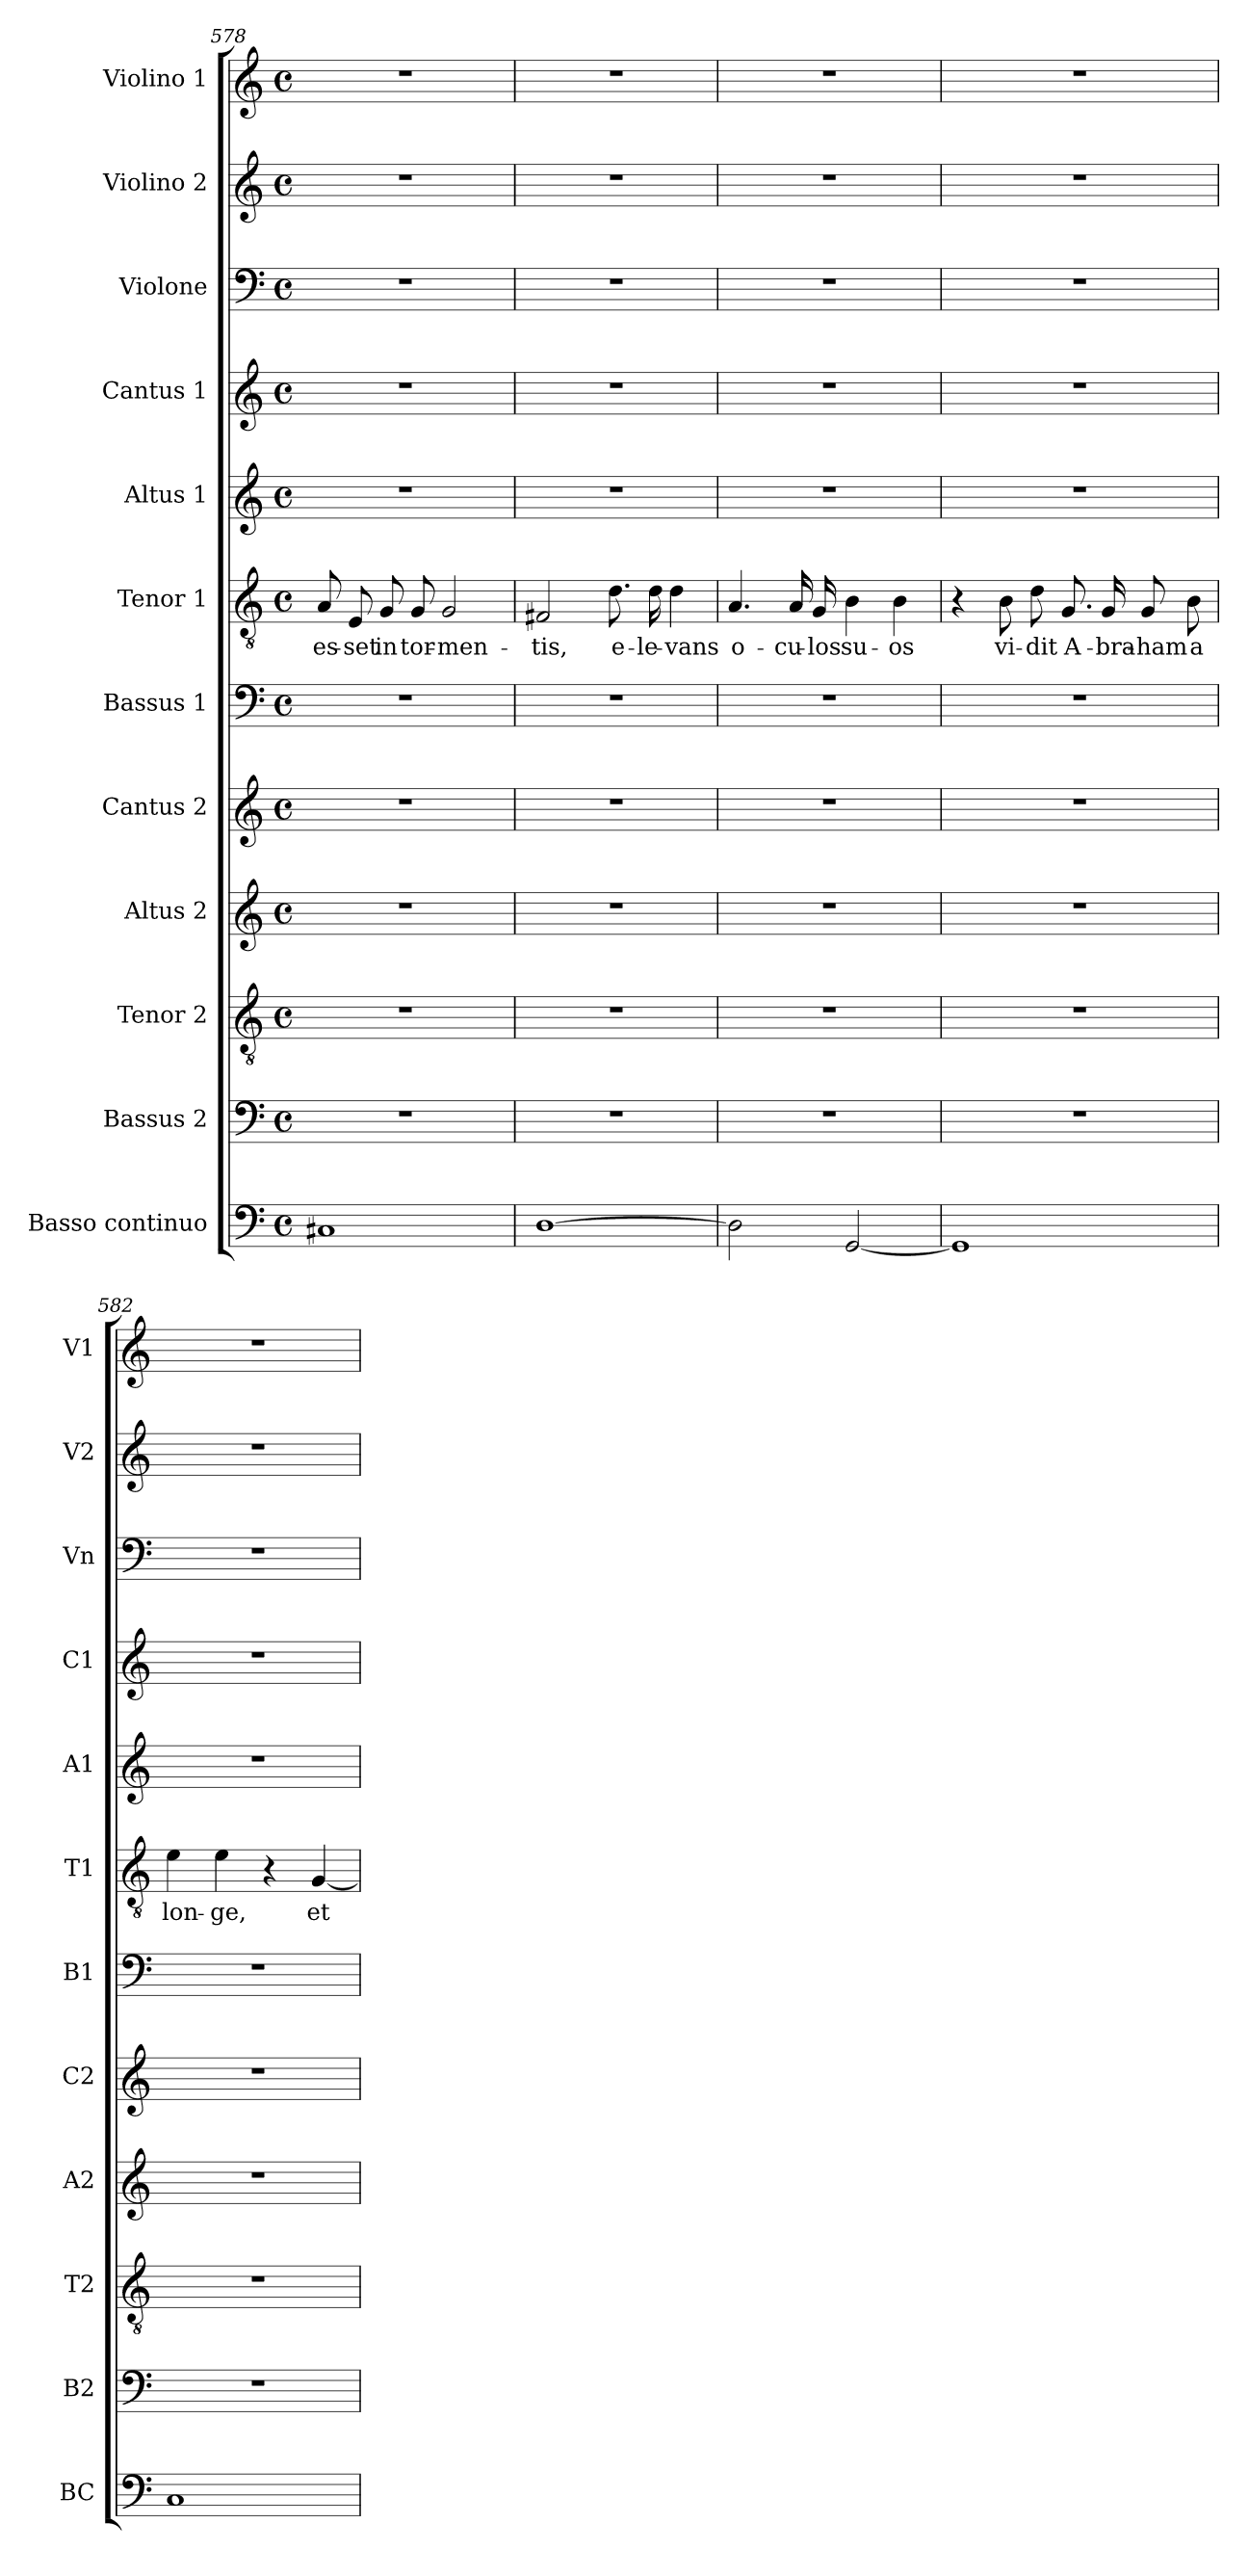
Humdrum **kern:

**kern	**kern	**kern	**kern	**kern	**kern	**kern	**text	**kern	**kern	**kern	**kern	**kern
*part12	*part11	*part10	*part9	*part8	*part7	*part6	*part6	*part5	*part4	*part3	*part2	*part1
*staff12	*staff11	*staff10	*staff9	*staff8	*staff7	*staff6	*staff6	*staff5	*staff4	*staff3	*staff2	*staff1
*I"Basso continuo	*I"Bassus 2	*I"Tenor 2	*I"Altus 2	*I"Cantus 2	*I"Bassus 1	*I"Tenor 1	*	*I"Altus 1	*I"Cantus 1	*I"Violone	*I"Violino 2	*I"Violino 1
*I'BC	*I'B2	*I'T2	*I'A2	*I'C2	*I'B1	*I'T1	*	*I'A1	*I'C1	*I'Vn	*I'V2	*I'V1
*clefF4	*clefF4	*clefGv2	*clefG2	*clefG2	*clefF4	*clefGv2	*	*clefG2	*clefG2	*clefF4	*clefG2	*clefG2
*ITrd7c12	*	*	*	*	*	*	*	*	*	*ITrd7c12	*	*
*k[]	*k[]	*k[]	*k[]	*k[]	*k[]	*k[]	*	*k[]	*k[]	*k[]	*k[]	*k[]
*C:	*C:	*C:	*C:	*C:	*C:	*C:	*	*C:	*C:	*C:	*C:	*C:
*M4/4	*M4/4	*M4/4	*M4/4	*M4/4	*M4/4	*M4/4	*	*M4/4	*M4/4	*M4/4	*M4/4	*M4/4
*met(c)	*met(c)	*met(c)	*met(c)	*met(c)	*met(c)	*met(c)	*	*met(c)	*met(c)	*met(c)	*met(c)	*met(c)
=578	=578	=578	=578	=578	=578	=578	=578	=578	=578	=578	=578	=578
!	!	!	!	!	!	!	!LO:LY:b	!	!	!	!	!
1CC#X	1r	1r	1r	1r	1r	8A/	es-	1r	1r	1r	1r	1r
!	!	!	!	!	!	!	!LO:LY:b	!	!	!	!	!
.	.	.	.	.	.	8E/	-set	.	.	.	.	.
!	!	!	!	!	!	!	!LO:LY:b	!	!	!	!	!
.	.	.	.	.	.	8G/	in	.	.	.	.	.
!	!	!	!	!	!	!	!LO:LY:b	!	!	!	!	!
.	.	.	.	.	.	8G/	tor-	.	.	.	.	.
!	!	!	!	!	!	!	!LO:LY:b	!	!	!	!	!
.	.	.	.	.	.	2G/	-men-	.	.	.	.	.
!!LO:PB:g=z
=579	=579	=579	=579	=579	=579	=579	=579	=579	=579	=579	=579	=579
!	!	!	!	!	!	!	!LO:LY:b	!	!	!	!	!
[1DD	1r	1r	1r	1r	1r	2F#X/	-tis,	1r	1r	1r	1r	1r
!	!	!	!	!	!	!	!LO:LY:b	!	!	!	!	!
.	.	.	.	.	.	8.d\	e-	.	.	.	.	.
!	!	!	!	!	!	!	!LO:LY:b	!	!	!	!	!
.	.	.	.	.	.	16d\	-le-	.	.	.	.	.
!	!	!	!	!	!	!	!LO:LY:b	!	!	!	!	!
.	.	.	.	.	.	4d\	-vans	.	.	.	.	.
=580	=580	=580	=580	=580	=580	=580	=580	=580	=580	=580	=580	=580
!	!	!	!	!	!	!	!LO:LY:b	!	!	!	!	!
2DD\]	1r	1r	1r	1r	1r	4.A/	o-	1r	1r	1r	1r	1r
!	!	!	!	!	!	!	!LO:LY:b	!	!	!	!	!
.	.	.	.	.	.	16A/	-cu-	.	.	.	.	.
!	!	!	!	!	!	!	!LO:LY:b	!	!	!	!	!
.	.	.	.	.	.	16G/	-los	.	.	.	.	.
!	!	!	!	!	!	!	!LO:LY:b	!	!	!	!	!
[2GGG/	.	.	.	.	.	4B\	su-	.	.	.	.	.
!	!	!	!	!	!	!	!LO:LY:b	!	!	!	!	!
.	.	.	.	.	.	4B\	-os	.	.	.	.	.
=581	=581	=581	=581	=581	=581	=581	=581	=581	=581	=581	=581	=581
1GGG]	1r	1r	1r	1r	1r	4r	.	1r	1r	1r	1r	1r
!	!	!	!	!	!	!	!LO:LY:b	!	!	!	!	!
.	.	.	.	.	.	8B\	vi-	.	.	.	.	.
!	!	!	!	!	!	!	!LO:LY:b	!	!	!	!	!
.	.	.	.	.	.	8d\	-dit	.	.	.	.	.
!	!	!	!	!	!	!	!LO:LY:b	!	!	!	!	!
.	.	.	.	.	.	8.G/	A-	.	.	.	.	.
!	!	!	!	!	!	!	!LO:LY:b	!	!	!	!	!
.	.	.	.	.	.	16G/	-bra-	.	.	.	.	.
!	!	!	!	!	!	!	!LO:LY:b	!	!	!	!	!
.	.	.	.	.	.	8G/	-ham	.	.	.	.	.
!	!	!	!	!	!	!	!LO:LY:b	!	!	!	!	!
.	.	.	.	.	.	8B\	a	.	.	.	.	.
=582	=582	=582	=582	=582	=582	=582	=582	=582	=582	=582	=582	=582
!	!	!	!	!	!	!	!LO:LY:b	!	!	!	!	!
1CC	1r	1r	1r	1r	1r	4e\	lon-	1r	1r	1r	1r	1r
!	!	!	!	!	!	!	!LO:LY:b	!	!	!	!	!
.	.	.	.	.	.	4e\	-ge,	.	.	.	.	.
.	.	.	.	.	.	4r	.	.	.	.	.	.
!	!	!	!	!	!	!	!LO:LY:b	!	!	!	!	!
.	.	.	.	.	.	[4G/	et	.	.	.	.	.
=	=	=	=	=	=	=	=	=	=	=	=	=
*-	*-	*-	*-	*-	*-	*-	*-	*-	*-	*-	*-	*-
